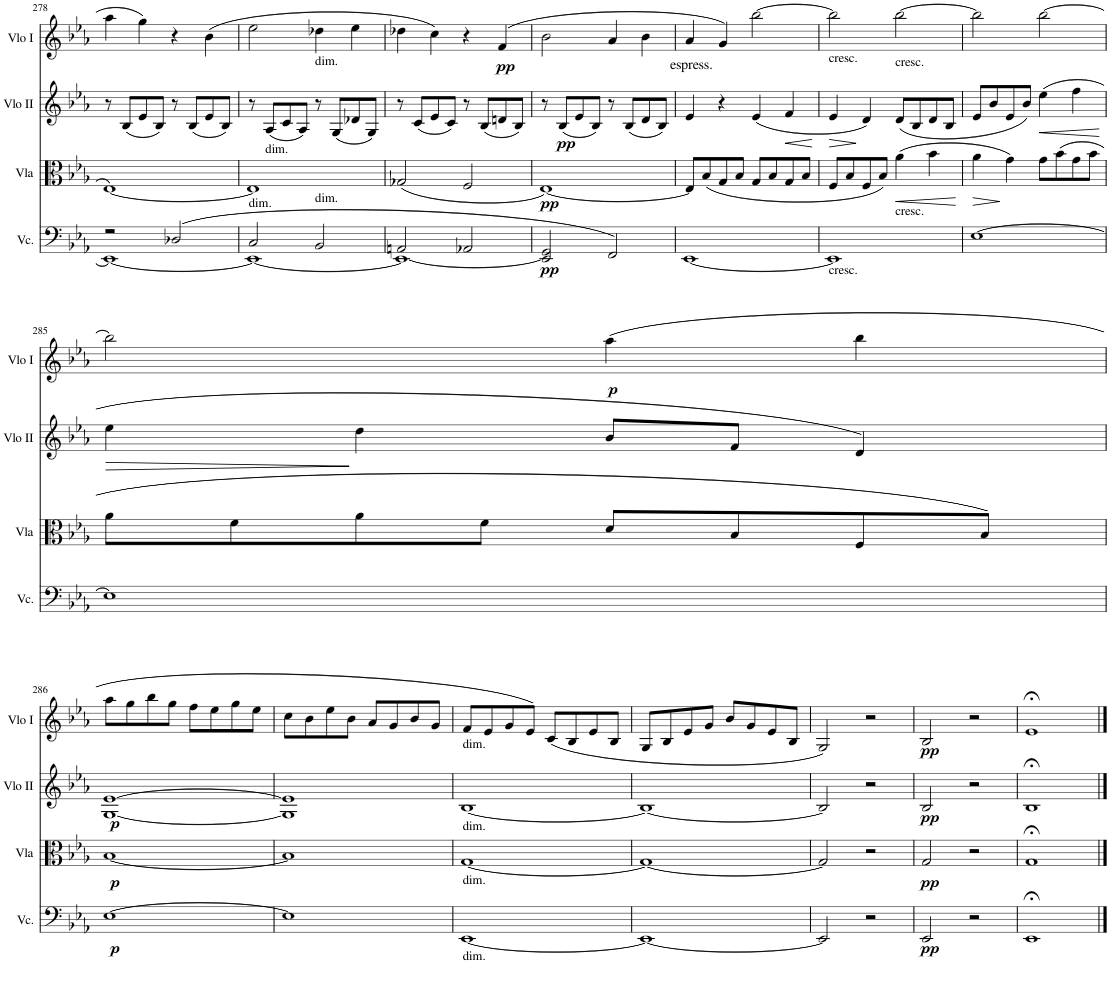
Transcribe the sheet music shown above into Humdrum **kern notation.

**kern	**dynam	**kern	**dynam	**kern	**dynam	**kern	**text	**dynam
*part4	*part4	*part3	*part3	*part2	*part2	*part1	*part1	*part1
*staff4	*staff4	*staff3	*staff3	*staff2	*staff2	*staff1	*staff1	*staff1
*I"Violoncello	*	*I"Viola	*	*I"Violino II	*	*I"Violino I	*	*
*I'Vc.	*	*I'Vla	*	*I'Vlo II	*	*I'Vlo I	*	*
!!LO:PB:g=z
*clefF4	*	*clefC3	*	*clefG2	*	*clefG2	*	*
*k[b-e-a-]	*	*k[b-e-a-]	*	*k[b-e-a-]	*	*k[b-e-a-]	*	*
*M4/4	*	*M4/4	*	*M4/4	*	*M4/4	*	*
*met(c)	*	*met(c)	*	*met(c)	*	*met(c)	*	*
=278	=278	=278	=278	=278	=278	=278	=278	=278
*^	*	*	*	*	*	*	*	*
2r	1EE-_	.	[1E-	.	8r	.	4aa-\	.	.
.	.	.	.	.	(8B-/L	.	.	.	.
.	.	.	.	.	8e-/	.	4gg\	.	.
.	.	.	.	.	8B-/J)	.	.	.	.
(2D-X/	.	.	.	.	8r	.	4r	.	.
.	.	.	.	.	(8B-/L	.	.	.	.
.	.	.	.	.	8e-/	.	(4b-\	.	.
.	.	.	.	.	8B-/J)	.	.	.	.
=279	=279	=279	=279	=279	=279	=279	=279	=279	=279
!	!	!	!LO:TX:b:t=dim.	!	!	!	!	!	!
2C/	1EE-_	.	1E-]	.	8r	.	2ee-\	.	.
!	!	!	!	!	!LO:TX:b:t=dim.	!	!	!	!
.	.	.	.	.	(8A-/L	.	.	.	.
.	.	.	.	.	8c/	.	.	.	.
.	.	.	.	.	8A-/J)	.	.	.	.
!	!	!	!	!	!	!	!LO:TX:b:t=dim.	!	!
!LO:TX:a:t=dim.	!	!	!	!	!	!	!	!	!
2BB-/	.	.	.	.	8r	.	4dd-X\	.	.
.	.	.	.	.	(8G/L	.	.	.	.
.	.	.	.	.	8d-X/	.	4ee-\	.	.
.	.	.	.	.	8G/J)	.	.	.	.
=280	=280	=280	=280	=280	=280	=280	=280	=280	=280
2AAn/	1EE-_	.	(2G-X/	.	8r	.	4dd-X\	.	.
.	.	.	.	.	(8c/L	.	.	.	.
.	.	.	.	.	8e-/	.	4cc\)	.	.
.	.	.	.	.	8c/J)	.	.	.	.
2AA-X/	.	.	2F/	.	8r	.	4r	.	.
.	.	.	.	.	(8B-/L	.	.	.	.
!	!	!	!	!	!	!	!	!	!LO:DY:b
.	.	.	.	.	8dn/	.	(4f/	.	pp
.	.	.	.	.	8B-/J)	.	.	.	.
*v	*v	*	*	*	*	*	*	*	*
=281	=281	=281	=281	=281	=281	=281	=281	=281
!	!LO:DY:b	!	!LO:DY:b	!	!	!	!	!
2EE-/] 2GG/	pp	[1E-)	pp	8r	.	2b-\	.	.
!	!	!	!	!	!LO:DY:b	!	!	!
.	.	.	.	(8B-/L	pp	.	.	.
.	.	.	.	8e-/	.	.	.	.
.	.	.	.	8B-/J)	.	.	.	.
2FF/)	.	.	.	8r	.	4a-/	.	.
.	.	.	.	(8B-/L	.	.	.	.
.	.	.	.	8d/	.	4b-\	.	.
.	.	.	.	8B-/J)	.	.	.	.
=282	=282	=282	=282	=282	=282	=282	=282	=282
!	!	!	!	!	!	!	!LO:LY:b	!
[1EE-	.	8E-/L]	.	4e-/	.	4a-/	espress.	.
.	.	(8B-/	.	.	.	.	.	.
.	.	8G/	.	4r	.	4g/)	.	.
.	.	8B-/J	.	.	.	.	.	.
.	.	8G/L	.	(4e-/	.	[2bb-\	.	.
.	.	8B-/	.	.	.	.	.	.
!	!	!	!	!	!LO:HP:b	!	!	!
.	.	8G/	.	4f/	<	.	.	.
.	.	8B-/J	.	.	.	.	.	.
.	.	.	.	.	[	.	.	.
=283	=283	=283	=283	=283	=283	=283	=283	=283
!	!	!	!	!	!	!LO:TX:b:t=cresc.	!	!
!LO:TX:b:t=cresc.	!	!	!	!	!	!	!	!
!	!	!	!	!	!LO:HP:b	!	!	!
1EE-]	.	8F/L	.	4e-/	>	2bb-\]	.	.
.	.	8B-/	.	.	.	.	.	.
.	.	8F/	.	4d/)	]	.	.	.
.	.	8B-/J)	.	.	.	.	.	.
!	!	!	!	!LO:TX:a:t=cresc.	!	!	!	!
!	!	!LO:TX:b:t=cresc.	!	!	!	!	!	!
!	!	!	!LO:HP:b	!	!	!	!	!
.	.	(4a-\	<	(8d/L	.	[2bb-\	.	.
.	.	.	.	8B-/	.	.	.	.
.	.	4b-\	.	8d/	.	.	.	.
.	.	.	.	8B-/J	.	.	.	.
.	.	.	[	.	.	.	.	.
=284	=284	=284	=284	=284	=284	=284	=284	=284
!	!	!	!LO:HP:b	!	!	!	!	!
[1E-	.	4a-\	>	8e-/L	.	2bb-\]	.	.
.	.	.	.	8b-/	.	.	.	.
.	.	4g\)	]	8e-/	.	.	.	.
.	.	.	.	8b-/J)	.	.	.	.
!	!	!	!	!	!LO:HP:b	!	!	!
.	.	8g\L	.	(4ee-\	<	[2bb-\	.	.
.	.	(8b-\	.	.	.	.	.	.
.	.	8g\	.	4ff\	.	.	.	.
.	.	8b-\J	.	.	.	.	.	.
.	.	.	.	.	[	.	.	.
!!LO:LB:g=z
=285	=285	=285	=285	=285	=285	=285	=285	=285
!	!	!	!	!	!LO:HP:b	!	!	!
1E-]	.	8a-\L	.	4ee-\	>	2bb-\]	.	.
.	.	8f\	.	.	.	.	.	.
.	.	8a-\	.	4dd\	]	.	.	.
.	.	8f\J	.	.	.	.	.	.
!	!	!	!	!	!	!	!	!LO:DY:b
.	.	8d/L	.	8b-/L	.	(4aa-\	.	p
.	.	8B-/	.	8f/J	.	.	.	.
.	.	8F/	.	4d/)	.	4bb-\	.	.
.	.	8B-/J)	.	.	.	.	.	.
!!LO:LB:g=z
=286	=286	=286	=286	=286	=286	=286	=286	=286
!	!LO:DY:b	!	!LO:DY:b	!	!LO:DY:b	!	!	!
[1E-	p	[1B-	p	[1G [1e-	p	8aa-\L	.	.
.	.	.	.	.	.	8gg\	.	.
.	.	.	.	.	.	8bb-\	.	.
.	.	.	.	.	.	8gg\J	.	.
.	.	.	.	.	.	8ff\L	.	.
.	.	.	.	.	.	8ee-\	.	.
.	.	.	.	.	.	8gg\	.	.
.	.	.	.	.	.	8ee-\J	.	.
=287	=287	=287	=287	=287	=287	=287	=287	=287
1E-]	.	1B-]	.	1G] 1e-]	.	8cc\L	.	.
.	.	.	.	.	.	8b-\	.	.
.	.	.	.	.	.	8ee-\	.	.
.	.	.	.	.	.	8b-\J	.	.
.	.	.	.	.	.	8a-/L	.	.
.	.	.	.	.	.	8g/	.	.
.	.	.	.	.	.	8b-/	.	.
.	.	.	.	.	.	8g/J	.	.
=288	=288	=288	=288	=288	=288	=288	=288	=288
!	!	!	!	!	!	!LO:TX:b:t=dim.	!	!
!	!	!	!	!LO:TX:b:t=dim.	!	!	!	!
!	!	!LO:TX:b:t=dim.	!	!	!	!	!	!
!LO:TX:b:t=dim.	!	!	!	!	!	!	!	!
[1EE-	.	[1G	.	[1B-	.	8f/L	.	.
.	.	.	.	.	.	8e-/	.	.
.	.	.	.	.	.	8g/	.	.
.	.	.	.	.	.	8e-/J)	.	.
.	.	.	.	.	.	(8c/L	.	.
.	.	.	.	.	.	8B-/	.	.
.	.	.	.	.	.	8e-/	.	.
.	.	.	.	.	.	8B-/J	.	.
=289	=289	=289	=289	=289	=289	=289	=289	=289
1EE-_	.	1G_	.	1B-_	.	8G/L	.	.
.	.	.	.	.	.	8B-/	.	.
.	.	.	.	.	.	8e-/	.	.
.	.	.	.	.	.	8g/J	.	.
.	.	.	.	.	.	8b-/L	.	.
.	.	.	.	.	.	8g/	.	.
.	.	.	.	.	.	8e-/	.	.
.	.	.	.	.	.	8B-/J	.	.
=290	=290	=290	=290	=290	=290	=290	=290	=290
2EE-/]	.	2G/]	.	2B-/]	.	2G/)	.	.
2r	.	2r	.	2r	.	2r	.	.
=291	=291	=291	=291	=291	=291	=291	=291	=291
!	!LO:DY:b	!	!LO:DY:b	!	!LO:DY:b	!	!	!LO:DY:b
2EE-/	pp	2G/	pp	2B-/	pp	2B-/	.	pp
2r	.	2r	.	2r	.	2r	.	.
=292	=292	=292	=292	=292	=292	=292	=292	=292
1EE-;<	.	1G;<	.	1B-;<	.	1e-;<	.	.
==	==	==	==	==	==	==	==	==
*-	*-	*-	*-	*-	*-	*-	*-	*-
